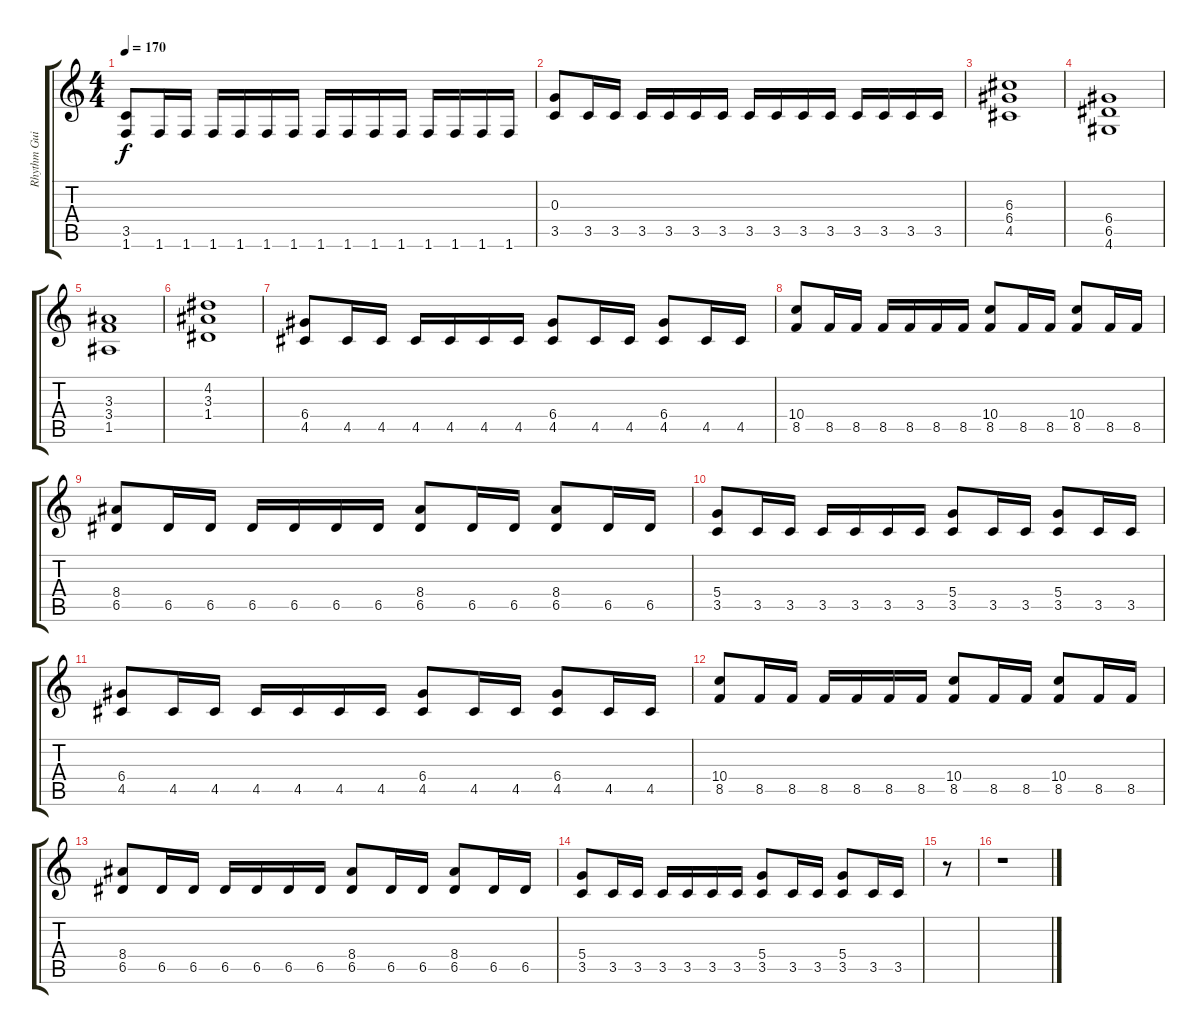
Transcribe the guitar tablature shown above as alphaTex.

\track ("Rhythm Guitar" "Rhythm Gui") {instrument distortionguitar}
\staff {score tabs}
\tuning (E4 B3 G3 D3 A2 E2) {hide}
\ts (4 4)
\tempo 170
\clef g2
\ks c
(3.5 1.6).8{dy f} 1.6.16 1.6.16 1.6.16 1.6.16 1.6.16 1.6.16 1.6.16 1.6.16 1.6.16 1.6.16 1.6.16 1.6.16 1.6.16 1.6.16 |
(0.3 3.5).8 3.5.16 3.5.16 3.5.16 3.5.16 3.5.16 3.5.16 3.5.16 3.5.16 3.5.16 3.5.16 3.5.16 3.5.16 3.5.16 3.5.16 |
(6.3 6.4 4.5).1 |
(6.4 6.5 4.6).1 |
(3.3 3.4 1.5).1 |
(4.2 3.3 1.4).1 |
(6.4 4.5).8 4.5.16 4.5.16 4.5.16 4.5.16 4.5.16 4.5.16 (6.4 4.5).8 4.5.16 4.5.16 (6.4 4.5).8 4.5.16 4.5.16 |
(10.4 8.5).8 8.5.16 8.5.16 8.5.16 8.5.16 8.5.16 8.5.16 (10.4 8.5).8 8.5.16 8.5.16 (10.4 8.5).8 8.5.16 8.5.16 |
(8.4 6.5).8 6.5.16 6.5.16 6.5.16 6.5.16 6.5.16 6.5.16 (8.4 6.5).8 6.5.16 6.5.16 (8.4 6.5).8 6.5.16 6.5.16 |
(5.4 3.5).8 3.5.16 3.5.16 3.5.16 3.5.16 3.5.16 3.5.16 (5.4 3.5).8 3.5.16 3.5.16 (5.4 3.5).8 3.5.16 3.5.16 |
(6.4 4.5).8 4.5.16 4.5.16 4.5.16 4.5.16 4.5.16 4.5.16 (6.4 4.5).8 4.5.16 4.5.16 (6.4 4.5).8 4.5.16 4.5.16 |
(10.4 8.5).8 8.5.16 8.5.16 8.5.16 8.5.16 8.5.16 8.5.16 (10.4 8.5).8 8.5.16 8.5.16 (10.4 8.5).8 8.5.16 8.5.16 |
(8.4 6.5).8 6.5.16 6.5.16 6.5.16 6.5.16 6.5.16 6.5.16 (8.4 6.5).8 6.5.16 6.5.16 (8.4 6.5).8 6.5.16 6.5.16 |
(5.4 3.5).8 3.5.16 3.5.16 3.5.16 3.5.16 3.5.16 3.5.16 (5.4 3.5).8 3.5.16 3.5.16 (5.4 3.5).8 3.5.16 3.5.16 |
r.8 |
r.1
